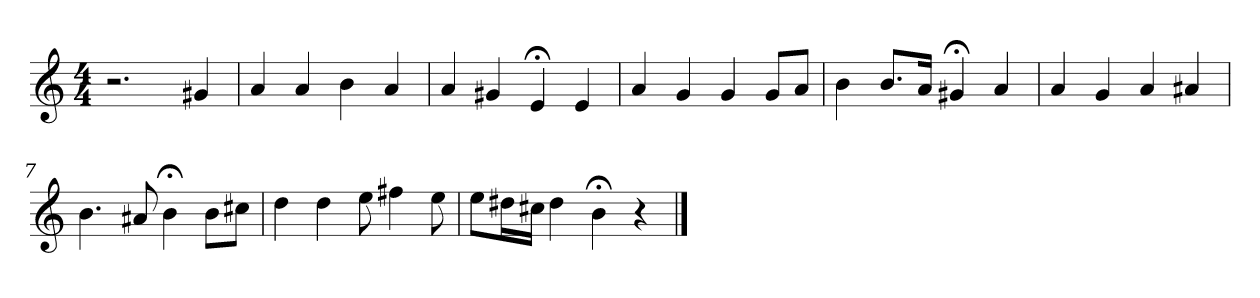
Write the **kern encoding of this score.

**kern
*part1
*staff1
*clefG2
*k[]
*C:
*M4/4
=1
2.r
4g#X
=2
4a
4a
4b
4a
=3
4a
4g#X
4e;<
4e
=4
4a
4g
4g
8g/L
8a/J
=5
4b
8.b/L
16a/Jk
4g#X;<
4a
=6
4a
4g
4a
4a#X
=7
4.b
8a#X
4b;<
8b\L
8cc#X\J
=8
4dd
4dd
8ee
4ff#X
8ee
=9
8ee\L
16dd#X\L
16cc#X\JJ
4dd#
4b;<
4r
==
*-
